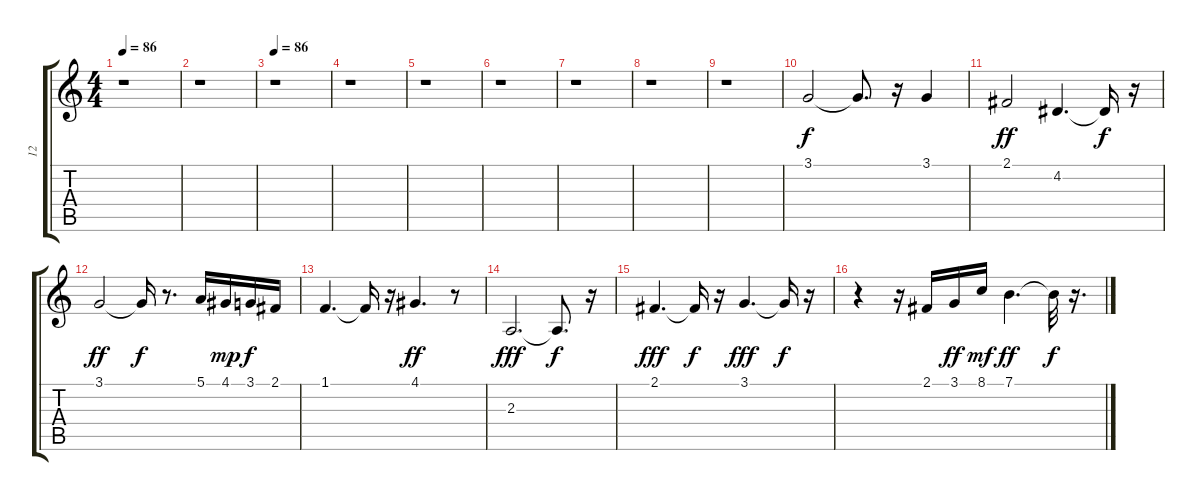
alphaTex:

\track ("12" "12") {instrument vibraphone}
\staff {score tabs}
\tuning (E4 B3 G3 D3 A2 E2) {hide}
\ts (4 4)
\tempo 86
\clef g2
\ks c
r.1{dy mf} |
r.1 |
\tempo 86
r.1 |
r.1 |
r.1 |
r.1 |
r.1 |
r.1 |
r.1 |
3.1.2{dy f} 3.1{t}.8{d} r.16 3.1.4 |
2.1.2{dy ff} 4.2.4{d} 4.2{t}.16{dy f} r.16 |
3.1.2{dy ff} 3.1{t}.16{dy f} r.8{d} 5.1.16 4.1.16{dy mp} 3.1.16{dy f} 2.1.16 |
1.1.4{d} 1.1{t}.16 r.16 4.1.4{d dy ff} r.8 |
2.3.2{d dy fff} 2.3{t}.8{d dy f} r.16 |
2.1.4{d dy fff} 2.1{t}.16{dy f} r.16 3.1.4{d dy fff} 3.1{t}.16{dy f} r.16 |
r.4 r.16 2.1.16 3.1.16{dy ff} 8.1.16{dy mf} 7.1.4{d dy ff} 7.1{t}.32{dy f} r.16{d}
